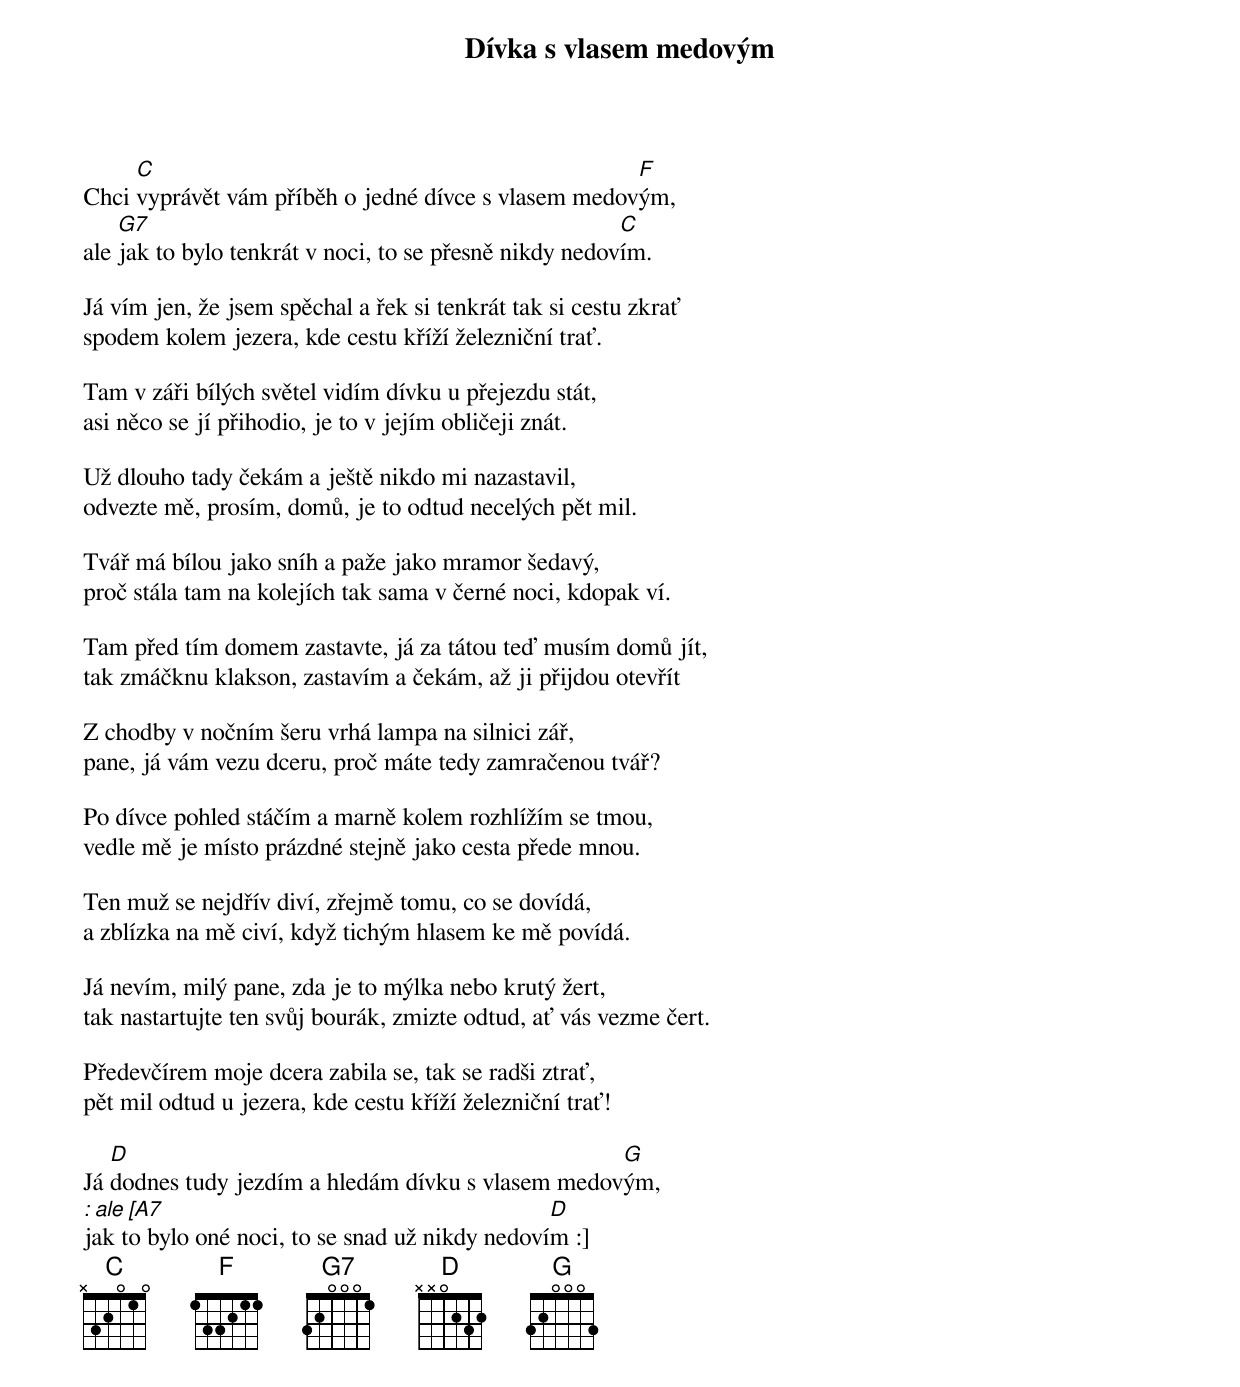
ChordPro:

{title: Dívka s vlasem medovým}
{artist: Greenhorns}
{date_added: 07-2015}
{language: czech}
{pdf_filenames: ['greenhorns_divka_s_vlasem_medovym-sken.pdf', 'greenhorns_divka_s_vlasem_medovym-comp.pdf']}
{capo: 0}
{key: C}
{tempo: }
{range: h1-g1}
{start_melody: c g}
{start_of_verse}
Chci [C]vyprávět vám příběh o jedné dívce s vlasem medov[F]ým,
ale [G7]jak to bylo tenkrát v noci, to se přesně nikdy nedov[C]ím.
{end_of_verse}

{start_of_verse}
Já vím jen, že jsem spěchal a řek si tenkrát tak si cestu zkrať
spodem kolem jezera, kde cestu kříží železniční trať.
{end_of_verse}

Tam v záři bílých světel vidím dívku u přejezdu stát,
asi něco se jí přihodio, je to v jejím obličeji znát.
{end_of_verse}

{start_of_verse}
Už dlouho tady čekám a ještě nikdo mi nazastavil,
odvezte mě, prosím, domů, je to odtud necelých pět mil.
{end_of_verse}

{start_of_verse}
Tvář má bílou jako sníh a paže jako mramor šedavý,
proč stála tam na kolejích tak sama v černé noci, kdopak ví.
{end_of_verse}

{start_of_verse}
Tam před tím domem zastavte, já za tátou teď musím domů jít,
tak zmáčknu klakson, zastavím a čekám, až ji přijdou otevřít
{end_of_verse}

{start_of_verse}
Z chodby v nočním šeru vrhá lampa na silnici zář,
pane, já vám vezu dceru, proč máte tedy zamračenou tvář?
{end_of_verse}

{start_of_verse}
Po dívce pohled stáčím a marně kolem rozhlížím se tmou,
vedle mě je místo prázdné stejně jako cesta přede mnou.
{end_of_verse}

{start_of_verse}
Ten muž se nejdřív diví, zřejmě tomu, co se dovídá,
a zblízka na mě civí, když tichým hlasem ke mě povídá.
{end_of_verse}

{start_of_verse}
Já nevím, milý pane, zda je to mýlka nebo krutý žert,
tak nastartujte ten svůj bourák, zmizte odtud, ať vás vezme čert.
{end_of_verse}

{start_of_verse}
Předevčírem moje dcera zabila se, tak se radši ztrať,
pět mil odtud u jezera, kde cestu kříží železniční trať!
{end_of_verse}

{start_of_verse}
Já [D]dodnes tudy jezdím a hledám dívku s vlasem medov[G]ým,
[: ale [A7]jak to bylo oné noci, to se snad už nikdy nedoví[D]m :]
{end_of_verse}
